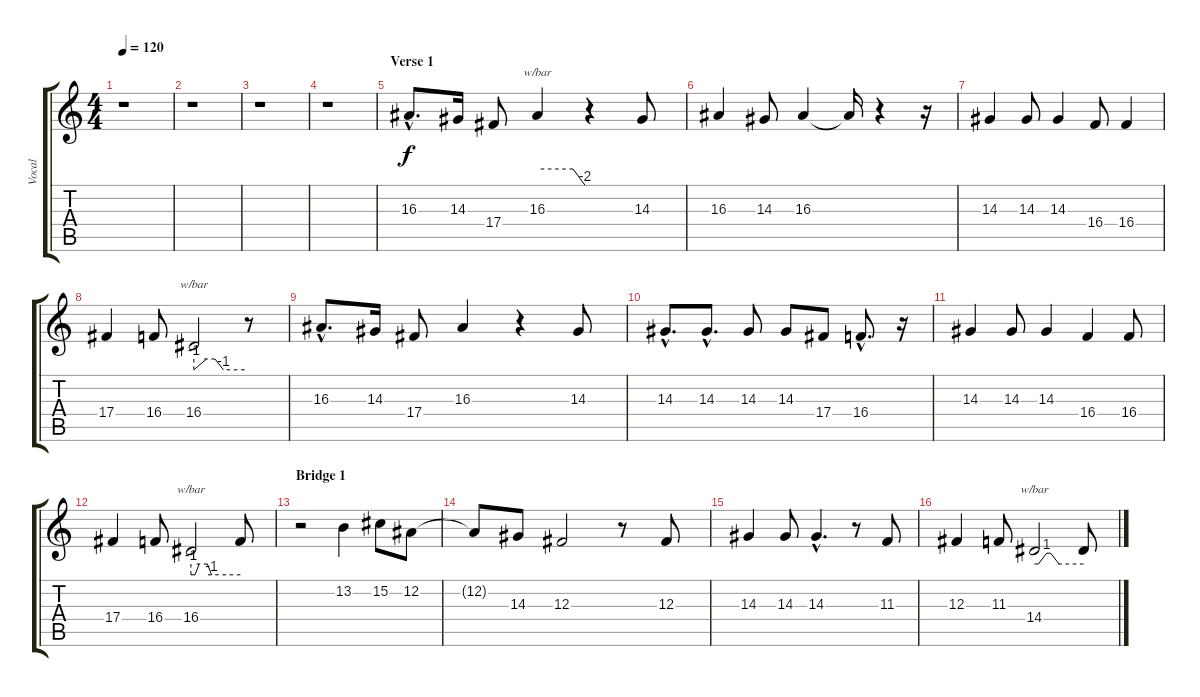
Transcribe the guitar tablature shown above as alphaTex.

\track ("Vocal" "Vocal") {instrument viola}
\staff {score tabs}
\tuning (Eb4 Bb3 Gb3 Db3 Ab2 Eb2) {hide}
\ts (4 4)
\tempo 120
\clef g2
\ks c
r.1{dy f} |
r.1 |
r.1 |
r.1 |
\section ("" "Verse 1")
16.3{hac}.8{d} 14.3.16 17.4.8 16.3.4{tbe (custom default 0 0 45 0 60 -8)} r.4 14.3.8 |
16.3.4 14.3.8 16.3.4 16.3{t}.16 r.4 r.16 |
14.3.4 14.3.8 14.3.4 16.4.8 16.4.4 |
17.4.4 16.4.8 16.4.2{tbe (custom default 0 -4 15 0 25 0 35 -4 60 -4)} r.8 |
16.3{hac}.8{d} 14.3.16 17.4.8 16.3.4 r.4 14.3.8 |
14.3{hac}.8{d} 14.3{hac}.8{d} 14.3.8 14.3.8 17.4.8 16.4{hac}.8{d} r.16 |
14.3.4 14.3.8 14.3.4 16.4.4 16.4.8 |
17.4.4 16.4.8 16.4.2{tbe (custom default 0 -4 5 -4 10 0 20 0 25 -4 60 -4)} 16.4{t}.8 |
\section ("" "Bridge 1")
r.2 13.2.4 15.2.8 12.2.8 |
12.2{t}.8 14.3.8 12.3.2 r.8 12.3.8 |
14.3.4 14.3.8 14.3{hac}.4{d} r.8 11.3.8 |
12.3.4 11.3.8 14.4.2{tbe (custom default 0 0 5 0 15 4 20 4 30 0 60 0)} 14.4{t}.8
